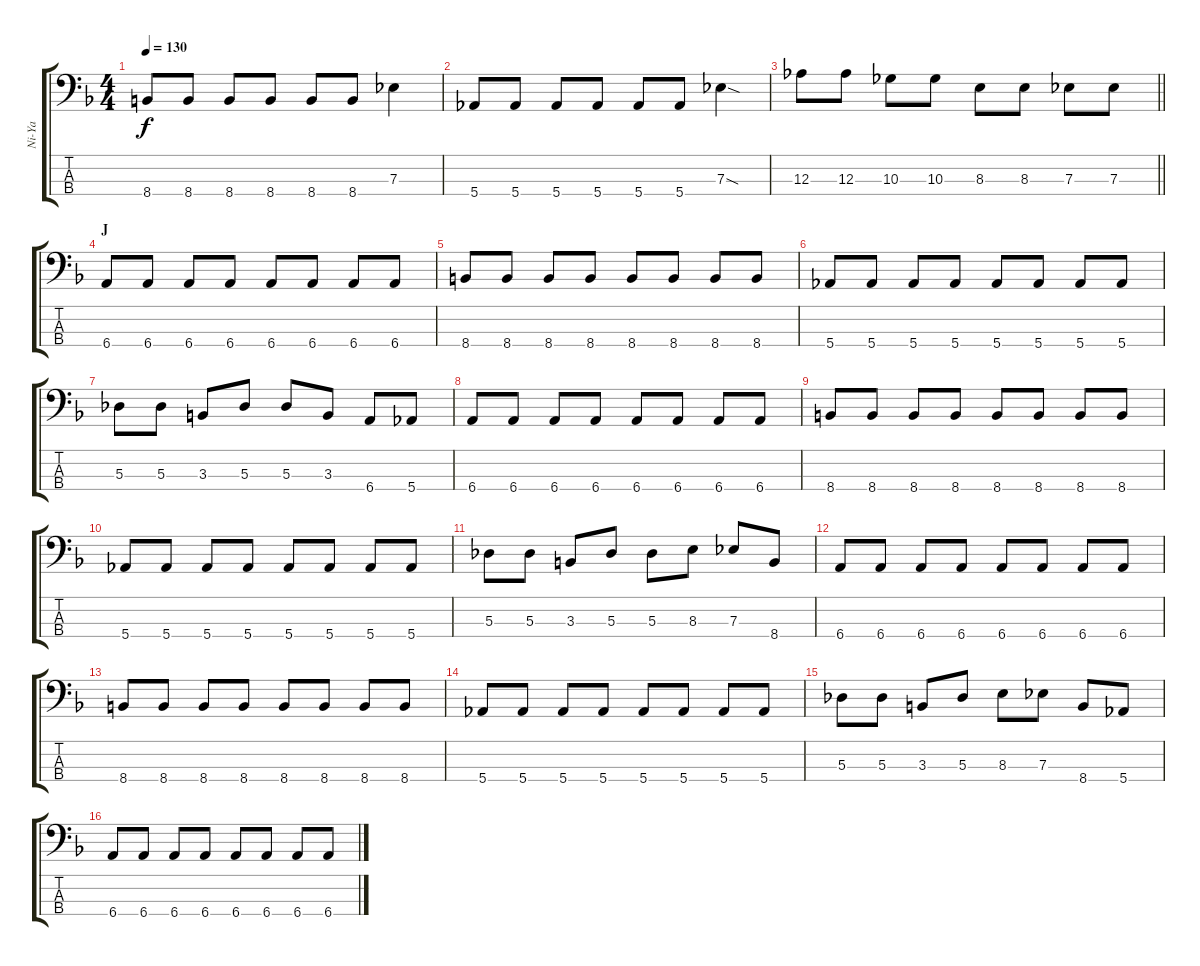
\track ("Ni-Ya" "Ni-Ya") {instrument electricbasspick}
\staff {score tabs}
\tuning (Gb2 Db2 Ab1 Eb1) {hide}
\ts (4 4)
\tempo 130
\clef f4
\ks f
8.4.8{dy f} 8.4.8 8.4.8 8.4.8 8.4.8 8.4.8 7.3.4 |
5.4.8 5.4.8 5.4.8 5.4.8 5.4.8 5.4.8 7.3{sod}.4 |
\barLineRight lightlight
12.3.8 12.3.8 10.3.8 10.3.8 8.3.8 8.3.8 7.3.8 7.3.8 |
\section ("" "J")
6.4.8 6.4.8 6.4.8 6.4.8 6.4.8 6.4.8 6.4.8 6.4.8 |
8.4.8 8.4.8 8.4.8 8.4.8 8.4.8 8.4.8 8.4.8 8.4.8 |
5.4.8 5.4.8 5.4.8 5.4.8 5.4.8 5.4.8 5.4.8 5.4.8 |
5.3.8 5.3.8 3.3.8 5.3.8 5.3.8 3.3.8 6.4.8 5.4.8 |
6.4.8 6.4.8 6.4.8 6.4.8 6.4.8 6.4.8 6.4.8 6.4.8 |
8.4.8 8.4.8 8.4.8 8.4.8 8.4.8 8.4.8 8.4.8 8.4.8 |
5.4.8 5.4.8 5.4.8 5.4.8 5.4.8 5.4.8 5.4.8 5.4.8 |
5.3.8 5.3.8 3.3.8 5.3.8 5.3.8 8.3.8 7.3.8 8.4.8 |
6.4.8 6.4.8 6.4.8 6.4.8 6.4.8 6.4.8 6.4.8 6.4.8 |
8.4.8 8.4.8 8.4.8 8.4.8 8.4.8 8.4.8 8.4.8 8.4.8 |
5.4.8 5.4.8 5.4.8 5.4.8 5.4.8 5.4.8 5.4.8 5.4.8 |
5.3.8 5.3.8 3.3.8 5.3.8 8.3.8 7.3.8 8.4.8 5.4.8 |
6.4.8 6.4.8 6.4.8 6.4.8 6.4.8 6.4.8 6.4.8 6.4.8
